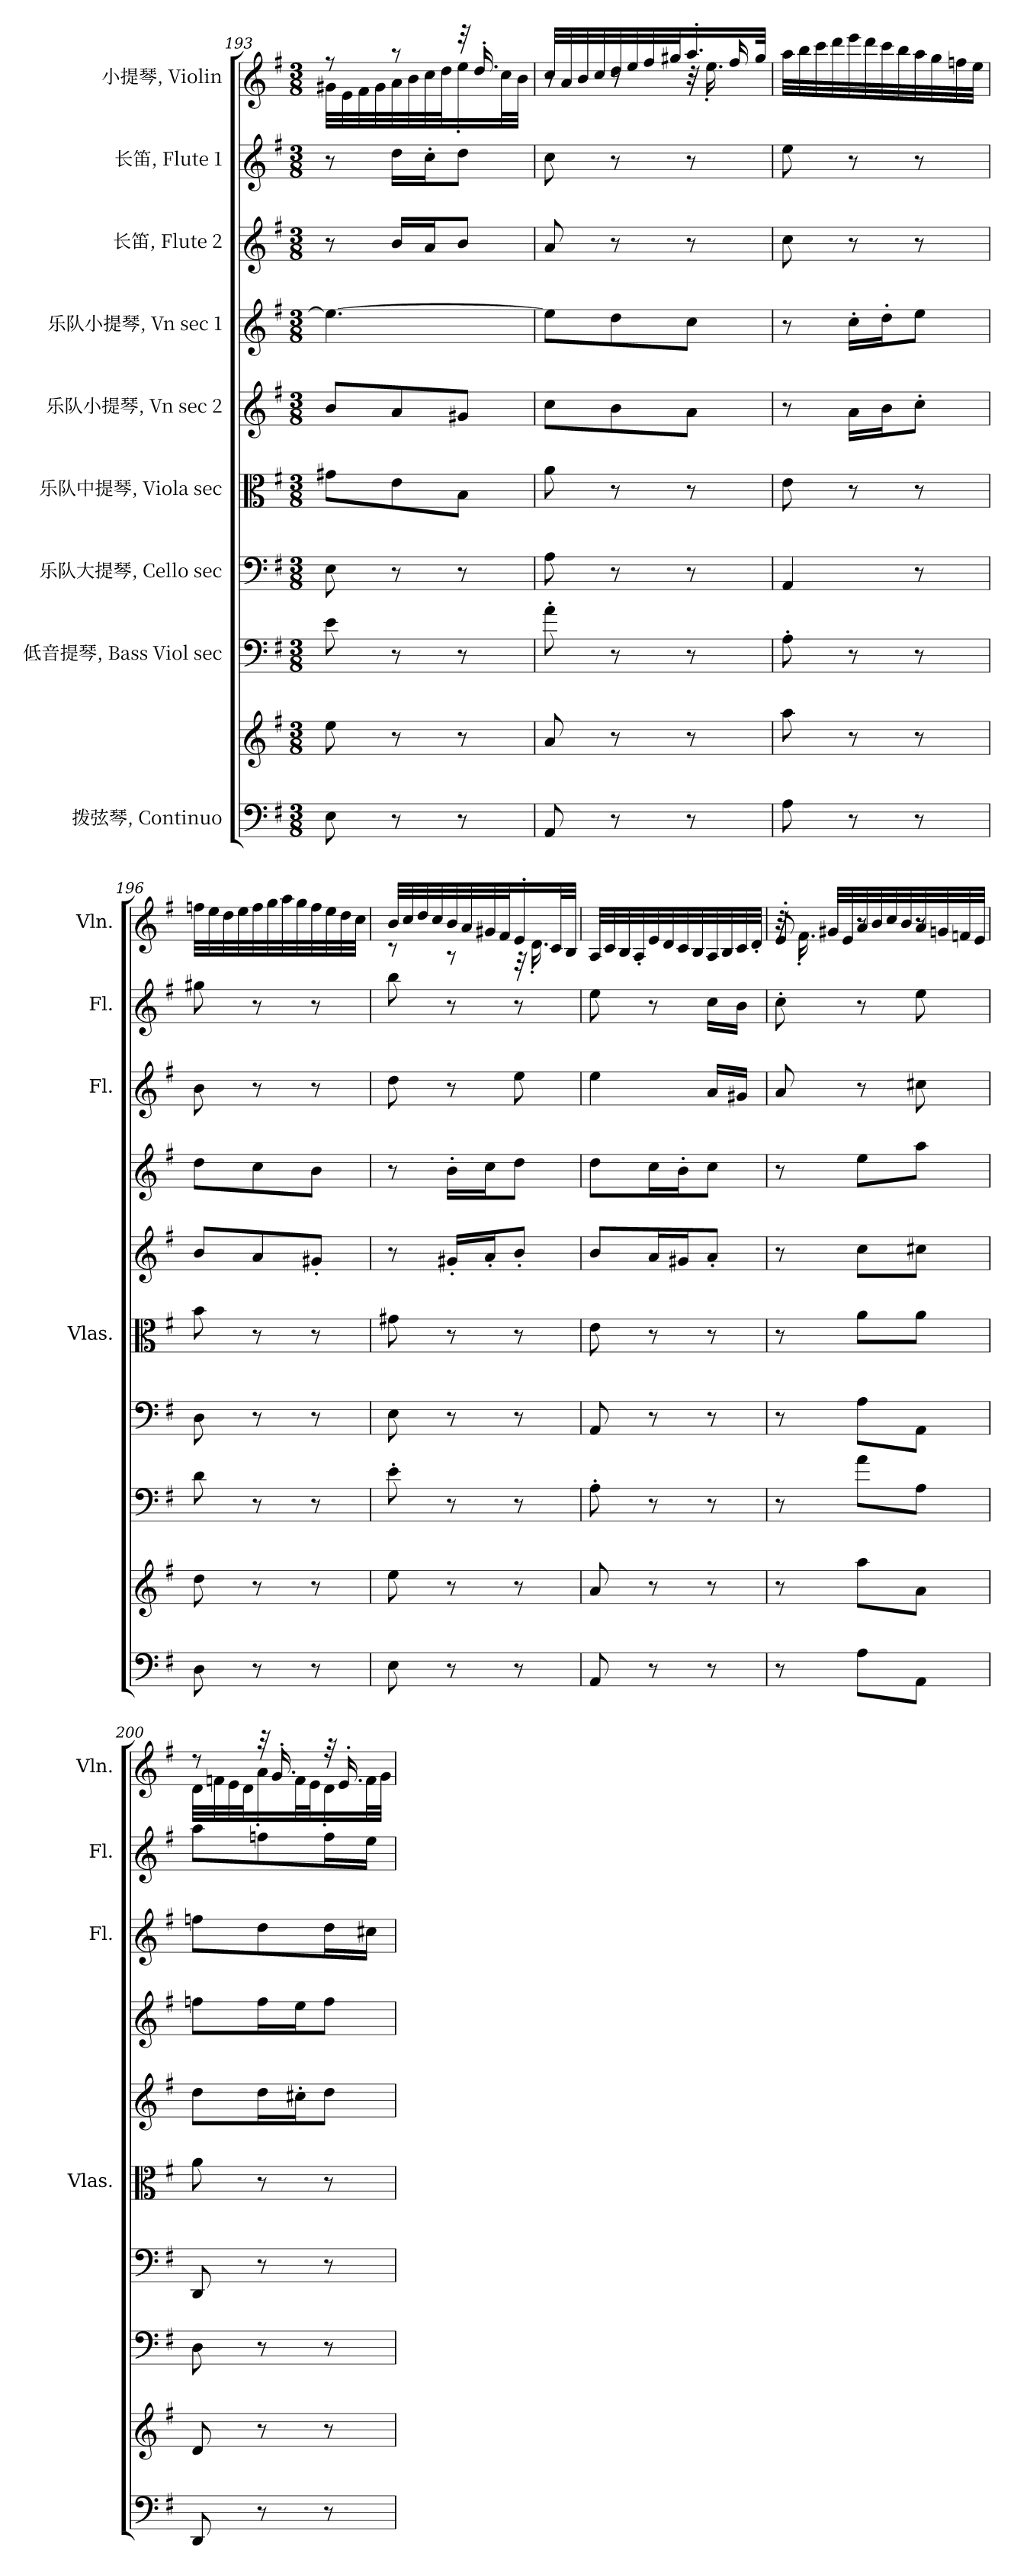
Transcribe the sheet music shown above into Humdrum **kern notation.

**kern	**kern	**kern	**kern	**kern	**kern	**kern	**kern	**kern	**kern
*part9	*part9	*part8	*part7	*part6	*part5	*part4	*part3	*part2	*part1
*staff10	*staff9	*staff8	*staff7	*staff6	*staff5	*staff4	*staff3	*staff2	*staff1
*I"拨弦琴, Continuo	*	*I"低音提琴, Bass Viol sec	*I"乐队大提琴, Cello sec	*I"乐队中提琴, Viola sec	*I"乐队小提琴, Vn sec 2	*I"乐队小提琴, Vn sec 1	*I"长笛, Flute 2	*I"长笛, Flute 1	*I"小提琴, Violin
*	*	*	*	*I'Vlas.	*	*	*I'Fl.	*I'Fl.	*I'Vln.
!!LO:PB:g=z
*clefF4	*clefG2	*clefF4	*clefF4	*clefC3	*clefG2	*clefG2	*clefG2	*clefG2	*clefG2
*	*	*ITrd7c12	*	*	*	*	*	*	*
*k[f#]	*k[f#]	*k[f#]	*k[f#]	*k[f#]	*k[f#]	*k[f#]	*k[f#]	*k[f#]	*k[f#]
*M3/8	*M3/8	*M3/8	*M3/8	*M3/8	*M3/8	*M3/8	*M3/8	*M3/8	*M3/8
=193	=193	=193	=193	=193	=193	=193	=193	=193	=193
*	*	*	*	*	*	*	*	*	*^
8E\	8ee\	8E\	8E\	8g#X\L	8b/L	4.ee\_	8r	8r	8r	32g#X\LLL
.	.	.	.	.	.	.	.	.	.	32e\
.	.	.	.	.	.	.	.	.	.	32f#\
.	.	.	.	.	.	.	.	.	.	32g#\
8r	8r	8r	8r	8e\	8a/	.	16b/LL	16dd\LL	8r	32a\
.	.	.	.	.	.	.	.	.	.	32b\
.	.	.	.	.	.	.	16a/J	16cc'\J	.	32cc\
.	.	.	.	.	.	.	.	.	.	32dd\J
8r	8r	8r	8r	8B\J	8g#X/J	.	8b/J	8dd\J	32r	16ee'\
.	.	.	.	.	.	.	.	.	16.dd'/	.
.	.	.	.	.	.	.	.	.	.	32cc\L
.	.	.	.	.	.	.	.	.	.	32b\JJJ
=194	=194	=194	=194	=194	=194	=194	=194	=194	=194	=194
*	*	*	*	*	*	*	*	*	*	*^
8AA/	8a/	8A'\	8A\	8a\	8cc\L	8ee\L]	8a/	8cc\	8r	8r	32cc/LLL
.	.	.	.	.	.	.	.	.	.	.	32a/
.	.	.	.	.	.	.	.	.	.	.	32b/
.	.	.	.	.	.	.	.	.	.	.	32cc/
8r	8r	8r	8r	8r	8b\	8dd\	8r	8r	8r	8r	32dd/
.	.	.	.	.	.	.	.	.	.	.	32ee/
.	.	.	.	.	.	.	.	.	.	.	32ff#/
.	.	.	.	.	.	.	.	.	.	.	32gg#X/J
8r	8r	8r	8r	8r	8a\J	8cc\J	8r	8r	16r	32r	16.aa'/
.	.	.	.	.	.	.	.	.	.	16.ee'\	.
.	.	.	.	.	.	.	.	.	16ff#/	.	.
.	.	.	.	.	.	.	.	.	.	.	32gg#/JJk
*	*	*	*	*	*	*	*	*	*v	*v	*v
!!LO:PB:g=z
=195	=195	=195	=195	=195	=195	=195	=195	=195	=195
8A\	8aa\	8AA'\	4AA/	8e\	8r	8r	8cc\	8ee\	32aa\LLL
.	.	.	.	.	.	.	.	.	32bb\
.	.	.	.	.	.	.	.	.	32ccc\
.	.	.	.	.	.	.	.	.	32ddd\
8r	8r	8r	.	8r	16a\LL	16cc'\LL	8r	8r	32eee\
.	.	.	.	.	.	.	.	.	32ddd\
.	.	.	.	.	16b\J	16dd'\J	.	.	32ccc\
.	.	.	.	.	.	.	.	.	32bb\
8r	8r	8r	8r	8r	8cc'\J	8ee\J	8r	8r	32aa\
.	.	.	.	.	.	.	.	.	32gg\
.	.	.	.	.	.	.	.	.	32ffn\
.	.	.	.	.	.	.	.	.	32ee\JJJ
=196	=196	=196	=196	=196	=196	=196	=196	=196	=196
8D\	8dd\	8D\	8D\	8b\	8b/L	8dd\L	8b\	8gg#X\	32ffn\LLL
.	.	.	.	.	.	.	.	.	32ee\
.	.	.	.	.	.	.	.	.	32dd\
.	.	.	.	.	.	.	.	.	32ee\
8r	8r	8r	8r	8r	8a/	8cc\	8r	8r	32ff\
.	.	.	.	.	.	.	.	.	32gg\
.	.	.	.	.	.	.	.	.	32aa\
.	.	.	.	.	.	.	.	.	32gg\
8r	8r	8r	8r	8r	8g#X'/J	8b\J	8r	8r	32ff\
.	.	.	.	.	.	.	.	.	32ee\
.	.	.	.	.	.	.	.	.	32dd\
.	.	.	.	.	.	.	.	.	32cc\JJJ
=197	=197	=197	=197	=197	=197	=197	=197	=197	=197
*	*	*	*	*	*	*	*	*	*^
8E\	8ee\	8E'\	8E\	8g#X\	8r	8r	8dd\	8bb\	32b/LLL	8r
.	.	.	.	.	.	.	.	.	32cc/	.
.	.	.	.	.	.	.	.	.	32dd/	.
.	.	.	.	.	.	.	.	.	32cc/	.
8r	8r	8r	8r	8r	16g#X'/LL	16b'\LL	8r	8r	32b/	8r
.	.	.	.	.	.	.	.	.	32a/	.
.	.	.	.	.	16a'/J	16cc\J	.	.	32g#X/	.
.	.	.	.	.	.	.	.	.	32f#/J	.
8r	8r	8r	8r	8r	8b'/J	8dd\J	8ee\	8r	16e'/	32r
.	.	.	.	.	.	.	.	.	.	16.d'\
.	.	.	.	.	.	.	.	.	32c/L	.
.	.	.	.	.	.	.	.	.	32B/JJJ	.
*	*	*	*	*	*	*	*	*	*v	*v
!!LO:PB:g=z
=198	=198	=198	=198	=198	=198	=198	=198	=198	=198
8AA/	8a/	8AA'\	8AA/	8e\	8b/L	8dd\L	4ee\	8ee\	32A/LLL
.	.	.	.	.	.	.	.	.	32c/
.	.	.	.	.	.	.	.	.	32B/
.	.	.	.	.	.	.	.	.	32A'/
8r	8r	8r	8r	8r	16a/L	16cc\L	.	8r	32e/
.	.	.	.	.	.	.	.	.	32d/
.	.	.	.	.	16g#X/J	16b'\J	.	.	32c/
.	.	.	.	.	.	.	.	.	32B/
8r	8r	8r	8r	8r	8a'/J	8cc\J	16a/LL	16cc\LL	32A/
.	.	.	.	.	.	.	.	.	32B/
.	.	.	.	.	.	.	16g#X/JJ	16b\JJ	32c/
.	.	.	.	.	.	.	.	.	32d'/JJJ
=199	=199	=199	=199	=199	=199	=199	=199	=199	=199
*	*	*	*	*	*	*	*	*	*^
*	*	*	*	*	*	*	*	*	*	*^
8r	8r	8r	8r	8r	8r	8r	8a/	8cc'\	16r	32r	8e'/
.	.	.	.	.	.	.	.	.	.	16.f#'\	.
.	.	.	.	.	.	.	.	.	32g#X/LLL	.	.
.	.	.	.	.	.	.	.	.	32e/	.	.
8A\L	8aa\L	8A\L	8A\L	8a\L	8cc\L	8ee\L	8r	8r	32a/	8r	8r
.	.	.	.	.	.	.	.	.	32b/	.	.
.	.	.	.	.	.	.	.	.	32cc/	.	.
.	.	.	.	.	.	.	.	.	32b/	.	.
8AA\J	8a\J	8AA\J	8AA\J	8a\J	8cc#X\J	8aa\J	8cc#X\	8ee\	32a/	8r	8r
.	.	.	.	.	.	.	.	.	32gn/	.	.
.	.	.	.	.	.	.	.	.	32fn/	.	.
.	.	.	.	.	.	.	.	.	32e/JJJ	.	.
*	*	*	*	*	*	*	*	*	*	*v	*v
!!LO:PB:g=z
=200	=200	=200	=200	=200	=200	=200	=200	=200	=200	=200
8DD/	8d/	8DD\	8DD/	8a\	8dd\L	8ffn\L	8ffn\L	8aa\L	8r	32d\LLL
.	.	.	.	.	.	.	.	.	.	32fn\
.	.	.	.	.	.	.	.	.	.	32e\
.	.	.	.	.	.	.	.	.	.	32d\J
8r	8r	8r	8r	8r	16dd\L	16ff\L	8dd\	8ffn\	32r	16a'\
.	.	.	.	.	.	.	.	.	16.g'/	.
.	.	.	.	.	16cc#X'\J	16ee\J	.	.	.	32f\L
.	.	.	.	.	.	.	.	.	.	32e\J
8r	8r	8r	8r	8r	8dd\J	8ff\J	16dd\L	16ff\L	32r	16d'\
.	.	.	.	.	.	.	.	.	16.e'/	.
.	.	.	.	.	.	.	16cc#X\JJ	16ee\JJ	.	32f\L
.	.	.	.	.	.	.	.	.	.	32g\JJJ
*	*	*	*	*	*	*	*	*	*v	*v
=	=	=	=	=	=	=	=	=	=
*-	*-	*-	*-	*-	*-	*-	*-	*-	*-
